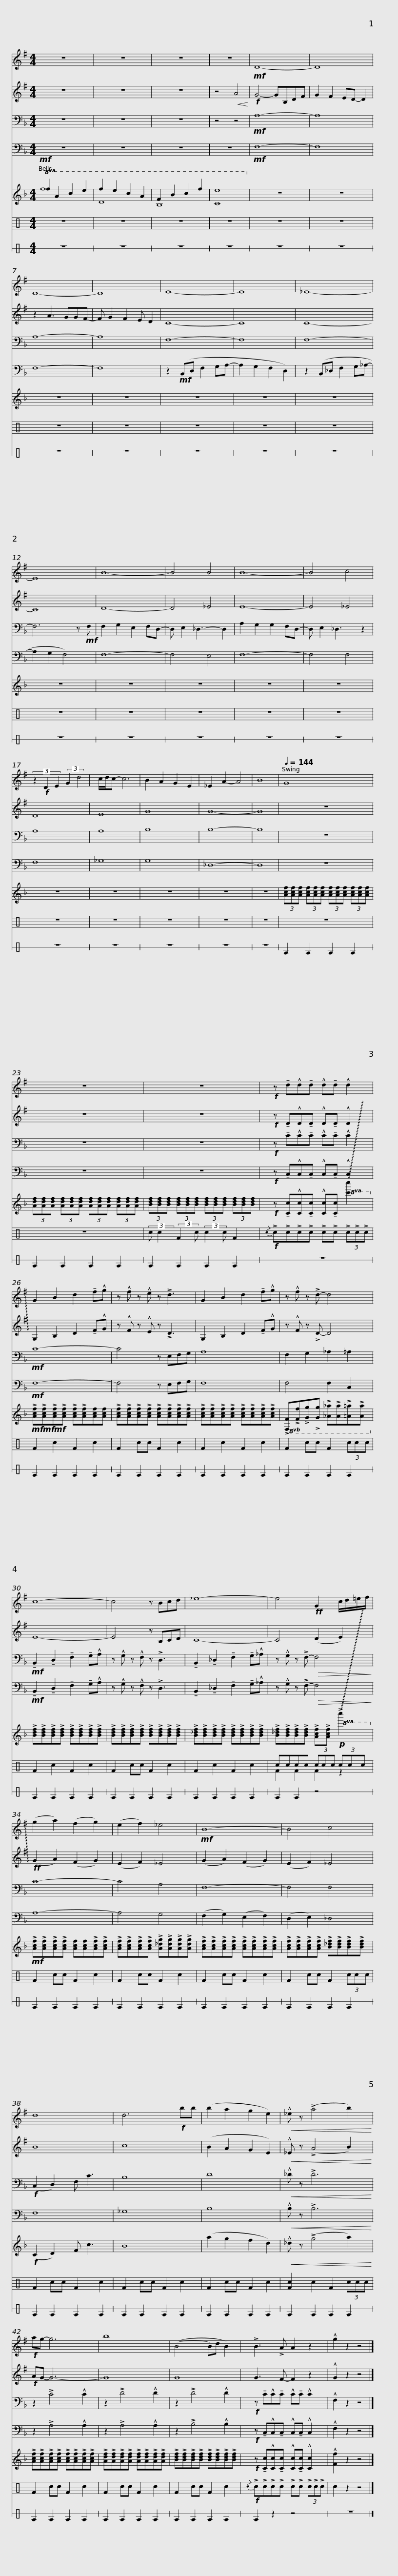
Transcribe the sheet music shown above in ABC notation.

X:1
%%score 1 2 3 4 ( 5 6 ) ( 7 8 ) 9
L:1/8
M:4/4
I:linebreak $
K:F
V:1 treble transpose=-2
V:2 treble transpose=-2
V:3 bass
V:4 bass
V:5 treble
V:6 treble
V:7 perc
K:none
V:8 perc
K:none
V:9 perc stafflines=1
K:none
V:1
[K:G] z8 | z8 | z8 | z8 |!mf! D8- | %5
 D8 | D8- |$ D8 | E8- | E8 | %10
 _E8- | E8 | B8- | B4 B4 |$ B8- | %15
 B4 c4 | (3z2!f! D2 E2 (3:2:2G2 d4 | c/d/c- c6 | B2 A2 G2 E2 | _E2 A2- A4 | %20
 B8 |$[Q:1/4=144] G8 | z8 | z8 |$!f! z !tenuto!d!^!d!tenuto!d !^!d!tenuto!d !^!d2 | %25
 G2 B2 d2 !tenuto!f!^!g |$ z !^!f z !^!e z !>!d3 | G2 B2 d2 !tenuto!f!^!g | z !^!f z !>!d- d4 | c8- |$ %30
 c4 z Bcd | _e8- | e4!ff! G2 c/d/=e/f/ | (g2 a2) (f2 g2) |$ (e2 f2) _e4 | %35
!mf! B8- | B4 c4 | d8 | d6!f! bb |$ (b2 a2 g2 e2) | %40
!<(! !^!_e z (!>!a4 b2)!<)! |!f! ag- g6 | b8 | ((B4 B)d B2) |$ !>!B3 !>!A A2 z2 | %45
 !^!g2 z2 z4 |] %46
V:2
[K:G] z8 | z8 | z8 | z4!<(! A4!<)! |!f! G4- GB,DF | %5
 G2 F2 ED- D2 | z2 A3 GGF- |$ F G2 F2 E D2 | C8- | C8 | %10
 C8- | C8 | D8- | D4 _E4 |$ E8- | %15
 E4 _E4 | D8 | E8 | G8 | G8- | %20
 G8 |$ z8 | z8 | z8 |$!f! z !tenuto!D!^!D!tenuto!D !^!D!tenuto!D !^!D2 | %25
 G,2 B,2 D2 !tenuto!F!^!G |$ z !^!F z !^!E z !>!D3 | G,2 B,2 D2 !tenuto!F!^!G | z !^!F z !>!D- D4 | E8- |$ %30
 E4 z B,CD | C8- | C4 (D2 E2) |!ff! (G2 A2) (F2 G2) |$ (E2 F2) _E4 | %35
 (G2 A2) (F2 G2) | (E2 F2) _E4 | B8 | c8 |$ (B2 A2 G2 E2) | %40
!<(! !^!_E z (!>!A4 B2)!<)! |!f! AG- G6- | G8 | G8 |$ G3 F- F2 z2 | %45
 !^!G2 z2 z4 |] %46
V:3
 z8 | z8 | z8 | z4 z4 |!mf! A,8- | %5
 A,8 | A,8- |$ A,8 | F,8- | F,8 | %10
 F,8- | F,6 z!mf! F, | F,2 G,2 E,2 F,D,- | D, E,2 _D,3- D,2 |$ A,2 G,2 G,2 F,D,- | %15
 D, E,2 _D,3 z2 | A,8 | A,8 | B,8 | B,8- | %20
 B,8 |$ z8 | z8 | z8 |$!f! z !tenuto!C!^!C!tenuto!C !^!C!tenuto!C !^!C2 | %25
!mf! C8- |$ C4 z E,F,G, | A,8 | F,2 G,2 _A,2 =A,2 |!mf! !tenuto!B,,2 !tenuto!D,2 !tenuto!F,2 !tenuto!G,!^!A, |$ %30
 z !^!G, z !^!F, z !>!D,3 | !tenuto!B,,2 !tenuto!_D,2 !tenuto!F,2 !tenuto!G,!^!_A, | z !^!G, z !>!F,-!>(! F,4!>)! | C8- |$ C4 A,4 | %35
 F,8- | F,4 F,4 |!f! (C,2 D,2) F, C3 | B,8 |$ D8 | %40
!<(! !^!_D z !>!D6!<)! | z2 !>!C4 !^!C2 | z2 !>!D4 !^!D2 | z2 !>!D4 !^!D2 |$!f! z !tenuto!C!^!C!tenuto!C !^!C!tenuto!C !^!C2 | %45
 !^!F,2 z2 z4 |] %46
V:4
 z8 | z8 | z8 | z8 |!mf! F,8- | %5
 F,8 | F,8- |$ F,8 | z2!mf! (B,,D, F,2 G,A,- | A,2 G,2 F,2 D,2) | %10
 z2 (B,,_D, F,2 G,_A,- | A,2 G,2 F,4) | F,8- | F,4 E,4 |$ F,8- | %15
 F,4 F,4 | F,8 | _G,8 | G,8 | _D,8- | %20
 D,8 |$ z8 | z8 | z8 |$!f! z !tenuto!C,!^!C,!tenuto!C, !^!C,!tenuto!C, !^!C,2 | %25
!mf! F,8- |$ F,4 z E,F,G, | F,8 | F,4 F,2 C,2 |!mf! !tenuto!B,,2 !tenuto!D,2 !tenuto!F,2 !tenuto!G,!^!A, |$ %30
 z !^!G, z !^!F, z !>!D,3 | !tenuto!B,,2 !tenuto!_D,2 !tenuto!F,2 !tenuto!G,!^!_A, | z !^!G, z !>!F,-!>(! F,4!>)! | A,8- |$ A,4 G,4 | %35
 (F,2 G,2) (E,2 F,2) | (D,2 E,2) _D,4 | F,8 | _G,8 |$ B,8 | %40
!<(! !^!B, z !>!B,6!<)! | z2 !>!A,4 !^!A,2 | z2 !>!A,4 !^!A,2 | z2 !>!B,4 !^!B,2 |$!f! z !tenuto!C,!^!C,!tenuto!C, !^!C,!tenuto!C, !^!C,2 | %45
 !^!F,2 z2 z4 |] %46
V:5
!mf!!8va(! f2 a2 c'2 e'2 | f'2 e'2 c'2 a2 | f2 b2 c'2 f'2 | e'8!8va)! | z8 | %5
 z8 | z8 |$ z8 | z8 | z8 | %10
 z8 | z8 | z8 | z8 |$ z8 | %15
 z8 | z8 | z8 | z8 | z8 | %20
 z8 |$ (3[Acf][Acf][Acf] (3[Acf][Acf][Acf] (3[Acf][Acf][Acf] (3[Acf][Acf][Acf] | (3[Adf][Adf][Adf] (3[Adf][Adf][Adf] (3[Adf][Adf][Adf] (3[Adf][Adf][Adf] | (3[Bdf][Bdf][Bdf] (3[Bdf][Bdf][Bdf] (3[Bdf][Bdf][Bdf] (3[Bdf][Bdf][Bdf] |$!f! z !tenuto![Cc]!^![Cc]!tenuto![Cc] !^![Cc]!tenuto![Cc]!8va(! !~(![c'c'']2!8va)! | %25
!mf!!mf!!mf! !>!!~)![Acf]!>![Acf]!>![Acf]!>![Acf] !>![Acf]!>![Acf][Acf][Acf] |$ !>![Acf]!>![Acf]!>![Acf]!>![Acf] !>![Acf]!>![Acf]!>![Acf]!>![Acf] | !>![Acf]!>![Acf]!>![Acf]!>![Acf] !>![Acf]!>![Acf]!>![Acf]!>![Acf] |!8vb(! !>![F,F]!>![F,F]!>![G,G]!>![G,G] !>![_A,_A]!>![A,A]!>![=A,=A]!>![A,A]!8vb)! | !>![Bdf]!>![Bdf]!>![Bdf]!>![Bdf] !>![Bdf]!>![Bdf]!>![Bdf]!>![Bdf] |$ %30
 !>![Bdf]!>![Bdf]!>![Bdf]!>![Bdf] !>![Bdf]!>![Bdf]!>![Bdf]!>![Bdf] | !>![B_df]!>![Bdf]!>![Bdf]!>![Bdf] !>![Bdf]!>![Bdf]!>![Bdf]!>![Bdf] | !>![B_df]!>![Bdf]!>![Bdf]!>![Bdf] !>![Acf]!>![Acf]!p!!8va(! !~(!!>!c''2!8va)! |!mf! !>!!~)![Acf]!>![Acf]!>![Acf]!>![Acf] [Acf][Acf]!>![Acf]!>![Acf] |$ !>![Acf]!>![Acf]!>![Acf]!>![Acf] !>![A_dg]!>![Adg]!>![Adg]!>![Adg] | %35
 !>![Acf]!>![Acf]!>![Acf]!>![Acf] !>![Acf]!>![Acf]!>![Acf]!>![Acf] | !>![Acf]!>![Acf]!>![Acf]!>![Acf] !>![B_df]!>![Bdf]!>![Bdf]!>![Bdf] |!f! (C2 D2) F c3 | B8 |$ (a2 g2 f2 d2) | %40
!<(! !^!_d z (!>!g4 a2)!<)! | !>![Acf]!>![Acf]!>![Acf]!>![Acf] !>![Acf]!>![Acf]!>![Acf]!>![Acf] | !>![Adf]!>![Adf]!>![Adf]!>![Adf] !>![Adf]!>![Adf]!>![Adf]!>![Adf] | !>![Bdf]!>![Bdf]!>![Bdf]!>![Bdf] !>![Bdf]!>![Bdf]!>![Bdf]!>![Bdf] |$!f! z !tenuto![Cc]!^![Cc]!tenuto![Cc] !^![Cc]!tenuto![Cc] !^![Cc]2 | %45
 !^![Ff]2 z2 z4 |] %46
V:6
!8va(! f8 | d8 | B8 | c8!8va)! | x8 | %5
 x8 | x8 |$ x8 | x8 | x8 | %10
 x8 | x8 | x8 | x8 |$ x8 | %15
 x8 | x8 | x8 | x8 | x8 | %20
 x8 |$ x8 | x8 | x8 |$ x6!8va(! x2!8va)! | %25
 x8 |$ x8 | x8 |!8vb(! x8!8vb)! | x8 |$ %30
 x8 | x8 | x6!8va(! x2!8va)! | x8 |$ x8 | %35
 x8 | x8 | x8 | x8 |$ x8 | %40
 x8 | x8 | x8 | x8 |$ x8 | %45
 x8 |] %46
V:7
[K:C] z8 | z8 | z8 | z8 | z8 | %5
 z8 | z8 |$ z8 | z8 | z8 | %10
 z8 | z8 | z8 | z8 |$ z8 | %15
 z8 | z8 | z8 | z8 | z8 | %20
 z8 |$ z8 | z8 | (3:2:2c c2 (3:2:2F2 c (3:2:2c2 c F2 |$!f!{/c} !>!c!>!c!>!c!>!c !>!c!>!c (3!>!c!>!c!>!c | %25
 F2 c2 F2 c2 |$ F2 cc F2 c2 | F2 c2 F2 c2 | F2 cc F2 (3ccc | F2 c2 F2 c2 |$ %30
 F2 cc F2 c2 | F2 c2 F2 c2 | cccc (3ccc (3ccc | F2 cc F2 c2 |$ F2 cc F2 c2 | %35
 F2 cc F2 c2 | F2 cc F2 (3ccc | F2 cc F2 c2 | F2 cc F2 c2 |$ F2 cc F2 c2 | %40
 [Fc]2 c2 F2 (3ccc | F2 cc F2 c2 | F2 cc F2 c2 | F2 cc F2 c2 |$!f!{/c} !>!c!>!c!>!c!>!c !>!c!>!c (3!>!c!>!c!>!c | %45
 c2 z2 z4 |] %46
V:8
[K:C] x8 | x8 | x8 | x8 | x8 | %5
 x8 | x8 |$ x8 | x8 | x8 | %10
 x8 | x8 | x8 | x8 |$ x8 | %15
 x8 | x8 | x8 | x8 | x8 | %20
 x8 |$ x8 | x8 | x8 |$ x8 | %25
 x8 |$ x8 | x8 | x8 | x8 |$ %30
 x8 | x8 | F2 F2 F2 z2 | x8 |$ x8 | %35
 x8 | x8 | x8 | x8 |$ x8 | %40
 x8 | x8 | x8 | x8 |$ x8 | %45
 x8 |] %46
V:9
[K:C] z8 | z8 | z8 | z8 | z8 | %5
 z8 | z8 |$ z8 | z8 | z8 | %10
 z8 | z8 | z8 | z8 |$ z8 | %15
 z8 | z8 | z8 | z8 | z8 | %20
 z8 |$ E2 E2 E2 E2 | E2 E2 E2 E2 | E2 E2 E2 E2 |$ z8 | %25
 E2 E2 E2 E2 |$ E2 E2 E2 E2 | E2 E2 E2 E2 | E2 E2 E2 E2 | E2 E2 E2 E2 |$ %30
 E2 E2 E2 E2 | E2 E2 E2 E2 | E2 E2 z4 | E2 E2 E2 E2 |$ E2 E2 E2 E2 | %35
 E2 E2 E2 E2 | E2 E2 E2 E2 | E2 E2 E2 E2 | E2 E2 E2 E2 |$ E2 E2 E2 E2 | %40
 E2 E2 E2 E2 | E2 E2 E2 E2 | E2 E2 E2 E2 | E2 E2 E2 E2 |$ E2 z2 z4 | %45
 z8 |] %46
